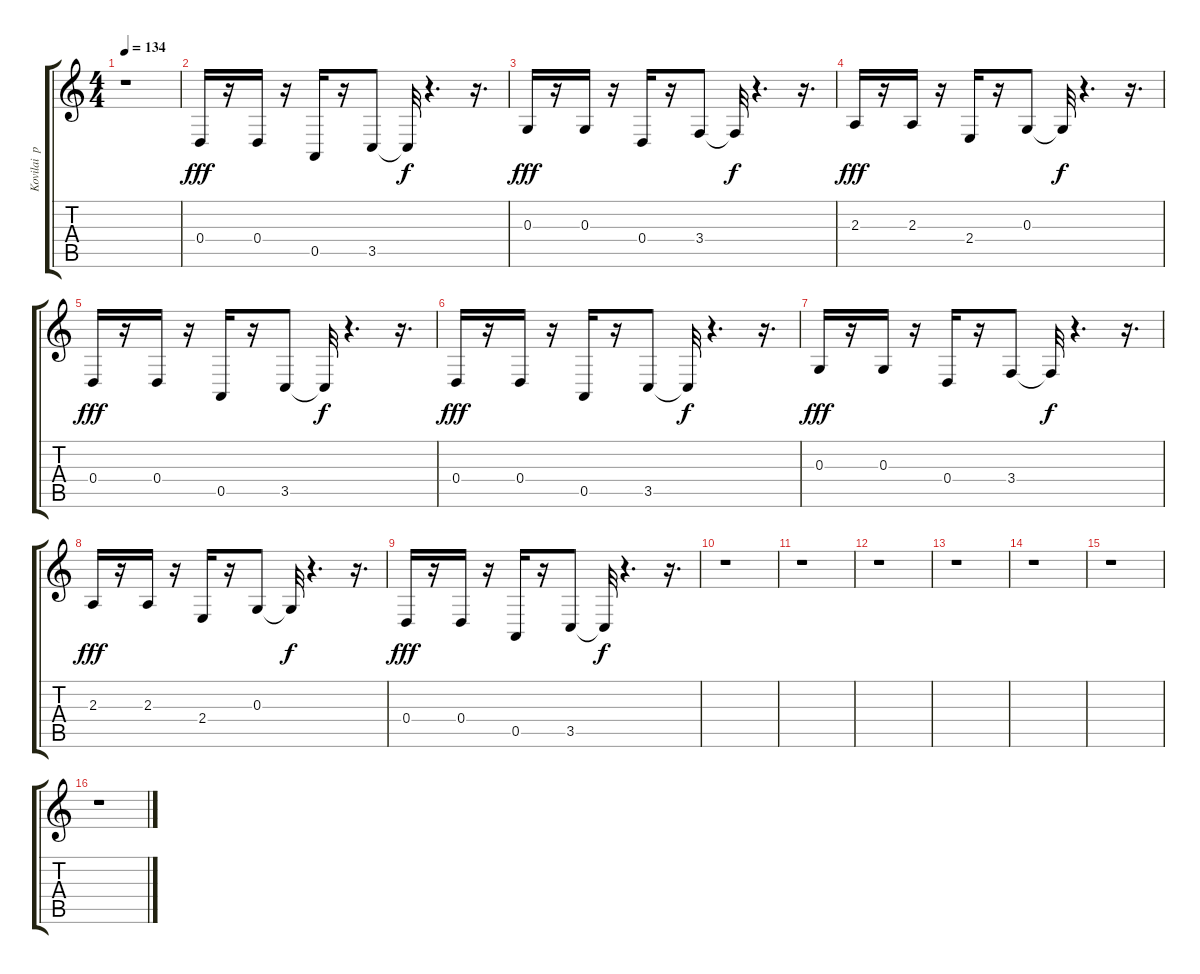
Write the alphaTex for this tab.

\track ("Kovilai  po tihonechky:" "Kovilai  p") {instrument lead8bassandlead}
\staff {score tabs}
\tuning (E4 B3 G3 D3 A2 E2) {hide}
\ts (4 4)
\tempo 134
\clef g2
\ks c
r.1{dy fff instrument lead8bassandlead} |
0.4.16 r.16 0.4.16 r.16 0.5.16 r.16 3.5.8 3.5{t}.32{dy f} r.4{d} r.16{d} |
0.3.16{dy fff} r.16 0.3.16 r.16 0.4.16 r.16 3.4.8 3.4{t}.32{dy f} r.4{d} r.16{d} |
2.3.16{dy fff} r.16 2.3.16 r.16 2.4.16 r.16 0.3.8 0.3{t}.32{dy f} r.4{d} r.16{d} |
0.4.16{dy fff} r.16 0.4.16 r.16 0.5.16 r.16 3.5.8 3.5{t}.32{dy f} r.4{d} r.16{d} |
0.4.16{dy fff} r.16 0.4.16 r.16 0.5.16 r.16 3.5.8 3.5{t}.32{dy f} r.4{d} r.16{d} |
0.3.16{dy fff} r.16 0.3.16 r.16 0.4.16 r.16 3.4.8 3.4{t}.32{dy f} r.4{d} r.16{d} |
2.3.16{dy fff} r.16 2.3.16 r.16 2.4.16 r.16 0.3.8 0.3{t}.32{dy f} r.4{d} r.16{d} |
0.4.16{dy fff} r.16 0.4.16 r.16 0.5.16 r.16 3.5.8 3.5{t}.32{dy f} r.4{d} r.16{d} |
r.1 |
r.1 |
r.1 |
r.1 |
r.1 |
r.1 |
r.1
